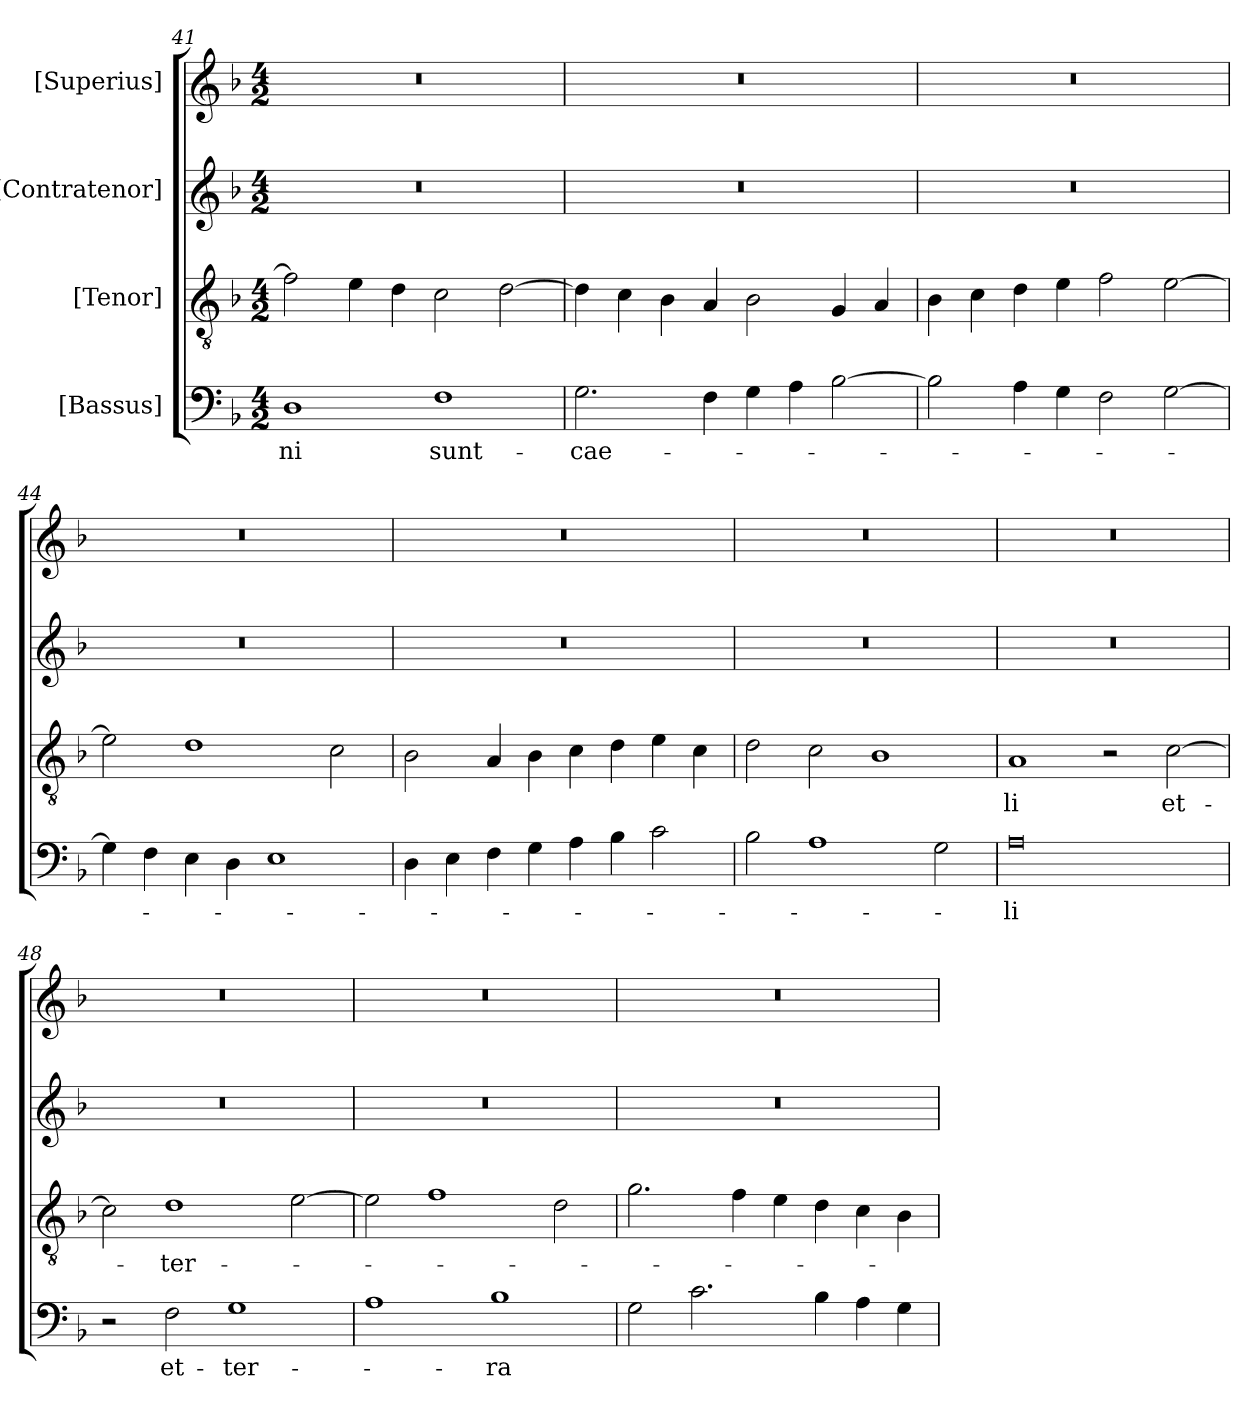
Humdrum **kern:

**kern	**text	**kern	**text	**kern	**kern
*part4	*part4	*part3	*part3	*part2	*part1
*staff4	*staff4	*staff3	*staff3	*staff2	*staff1
*I"[Bassus]	*	*I"[Tenor]	*	*I"[Contratenor]	*I"[Superius]
*clefF4	*	*clefGv2	*	*clefG2	*clefG2
*k[b-]	*	*k[b-]	*	*k[b-]	*k[b-]
*M4/2	*	*M4/2	*	*M4/2	*M4/2
=41	=41	=41	=41	=41	=41
1D\	-ni	2f\]	.	0r	0r
.	.	4e\	.	.	.
.	.	4d\	.	.	.
1F\	sunt-	2c\	.	.	.
.	.	[2d\	.	.	.
=42	=42	=42	=42	=42	=42
2.G\	cae-	4d\]	.	0r	0r
.	.	4c\	.	.	.
.	.	4B-\	.	.	.
4F\	.	4A/	.	.	.
4G\	.	2B-\	.	.	.
4A\	.	.	.	.	.
[2B-\	.	4G/	.	.	.
.	.	4A/	.	.	.
=43	=43	=43	=43	=43	=43
2B-\]	.	4B-\	.	0r	0r
.	.	4c\	.	.	.
4A\	.	4d\	.	.	.
4G\	.	4e\	.	.	.
2F\	.	2f\	.	.	.
[2G\	.	[2e\	.	.	.
=44	=44	=44	=44	=44	=44
4G\]	.	2e\]	.	0r	0r
4F\	.	.	.	.	.
4E\	.	1d\	.	.	.
4D\	.	.	.	.	.
1E\	.	.	.	.	.
.	.	2c\	.	.	.
=45	=45	=45	=45	=45	=45
4D\	.	2B-\	.	0r	0r
4E\	.	.	.	.	.
4F\	.	4A/	.	.	.
4G\	.	4B-\	.	.	.
4A\	.	4c\	.	.	.
4B-\	.	4d\	.	.	.
2c\	.	4e\	.	.	.
.	.	4c\	.	.	.
=46	=46	=46	=46	=46	=46
2B-\	.	2d\	.	0r	0r
1A\	.	2c\	.	.	.
.	.	1B-\	.	.	.
2G\	.	.	.	.	.
=47	=47	=47	=47	=47	=47
0A\	-li	1A/	-li	0r	0r
.	.	2r	.	.	.
.	.	[2c\	et-	.	.
=48	=48	=48	=48	=48	=48
2r	.	2c\]	.	0r	0r
2F\	et-	1d\	ter-	.	.
1G\	ter-	.	.	.	.
.	.	[2e\	.	.	.
=49	=49	=49	=49	=49	=49
1A\	.	2e\]	.	0r	0r
.	.	1f\	.	.	.
1B-\	-ra	.	.	.	.
.	.	2d\	.	.	.
=50	=50	=50	=50	=50	=50
2G\	.	2.g\	.	0r	0r
2.c\	.	.	.	.	.
.	.	4f\	.	.	.
.	.	4e\	.	.	.
4B-\	.	4d\	.	.	.
4A\	.	4c\	.	.	.
4G\	.	4B-\	.	.	.
=	=	=	=	=	=
*-	*-	*-	*-	*-	*-
